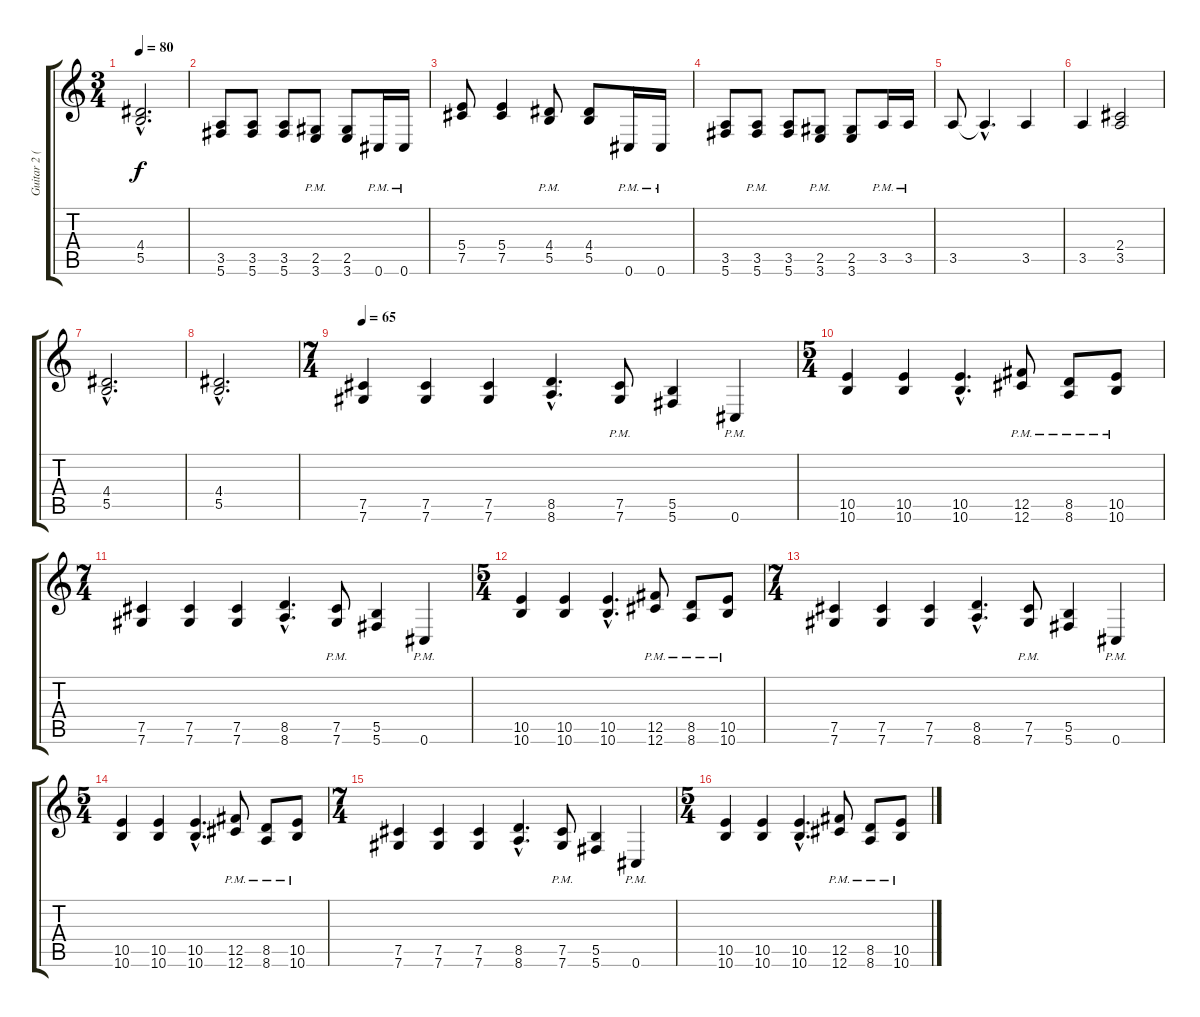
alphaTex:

\track ("Guitar 2 (Distortion)" "Guitar 2 (") {instrument distortionguitar}
\staff {score tabs}
\tuning (Db4 Ab3 E3 B2 Gb2 Db2) {hide}
\ts (3 4)
\tempo 80
\clef g2
\ks c
(4.4{hac} 5.5{hac}).2{d dy f} |
(3.5 5.6).8 (3.5 5.6).8 (3.5 5.6).8 (2.5{pm} 3.6{pm}).8 (2.5 3.6).8 0.6{pm}.16 0.6{pm}.16 |
(5.4 7.5).8 (5.4 7.5).4 (4.4{pm} 5.5{pm}).8 (4.4 5.5).8 0.6{pm}.16 0.6{pm}.16 |
(3.5 5.6).8 (3.5{pm} 5.6{pm}).8 (3.5 5.6).8 (2.5{pm} 3.6{pm}).8 (2.5 3.6).8 3.5{pm}.16 3.5{pm}.16 |
3.5.8 3.5{hac t}.4{d} 3.5.4 |
3.5.4 (2.4 3.5).2 |
(4.4{hac} 5.5{hac}).2{d} |
(4.4{hac} 5.5{hac}).2{d} |
\ts (7 4)
\tempo 65
(7.5 7.6).4 (7.5 7.6).4 (7.5 7.6).4 (8.5{hac} 8.6{hac}).4{d} (7.5{pm} 7.6{pm}).8 (5.5 5.6).4 0.6{pm}.4 |
\ts (5 4)
(10.5 10.6).4 (10.5 10.6).4 (10.5{hac} 10.6{hac}).4{d} (12.5{pm} 12.6{pm}).8 (8.5{pm} 8.6{pm}).8 (10.5{pm} 10.6{pm}).8 |
\ts (7 4)
(7.5 7.6).4 (7.5 7.6).4 (7.5 7.6).4 (8.5{hac} 8.6{hac}).4{d} (7.5{pm} 7.6{pm}).8 (5.5 5.6).4 0.6{pm}.4 |
\ts (5 4)
(10.5 10.6).4 (10.5 10.6).4 (10.5{hac} 10.6{hac}).4{d} (12.5{pm} 12.6{pm}).8 (8.5{pm} 8.6{pm}).8 (10.5{pm} 10.6{pm}).8 |
\ts (7 4)
(7.5 7.6).4 (7.5 7.6).4 (7.5 7.6).4 (8.5{hac} 8.6{hac}).4{d} (7.5{pm} 7.6{pm}).8 (5.5 5.6).4 0.6{pm}.4 |
\ts (5 4)
(10.5 10.6).4 (10.5 10.6).4 (10.5{hac} 10.6{hac}).4{d} (12.5{pm} 12.6{pm}).8 (8.5{pm} 8.6{pm}).8 (10.5{pm} 10.6{pm}).8 |
\ts (7 4)
(7.5 7.6).4 (7.5 7.6).4 (7.5 7.6).4 (8.5{hac} 8.6{hac}).4{d} (7.5{pm} 7.6{pm}).8 (5.5 5.6).4 0.6{pm}.4 |
\ts (5 4)
(10.5 10.6).4 (10.5 10.6).4 (10.5{hac} 10.6{hac}).4{d} (12.5{pm} 12.6{pm}).8 (8.5{pm} 8.6{pm}).8 (10.5{pm} 10.6{pm}).8
